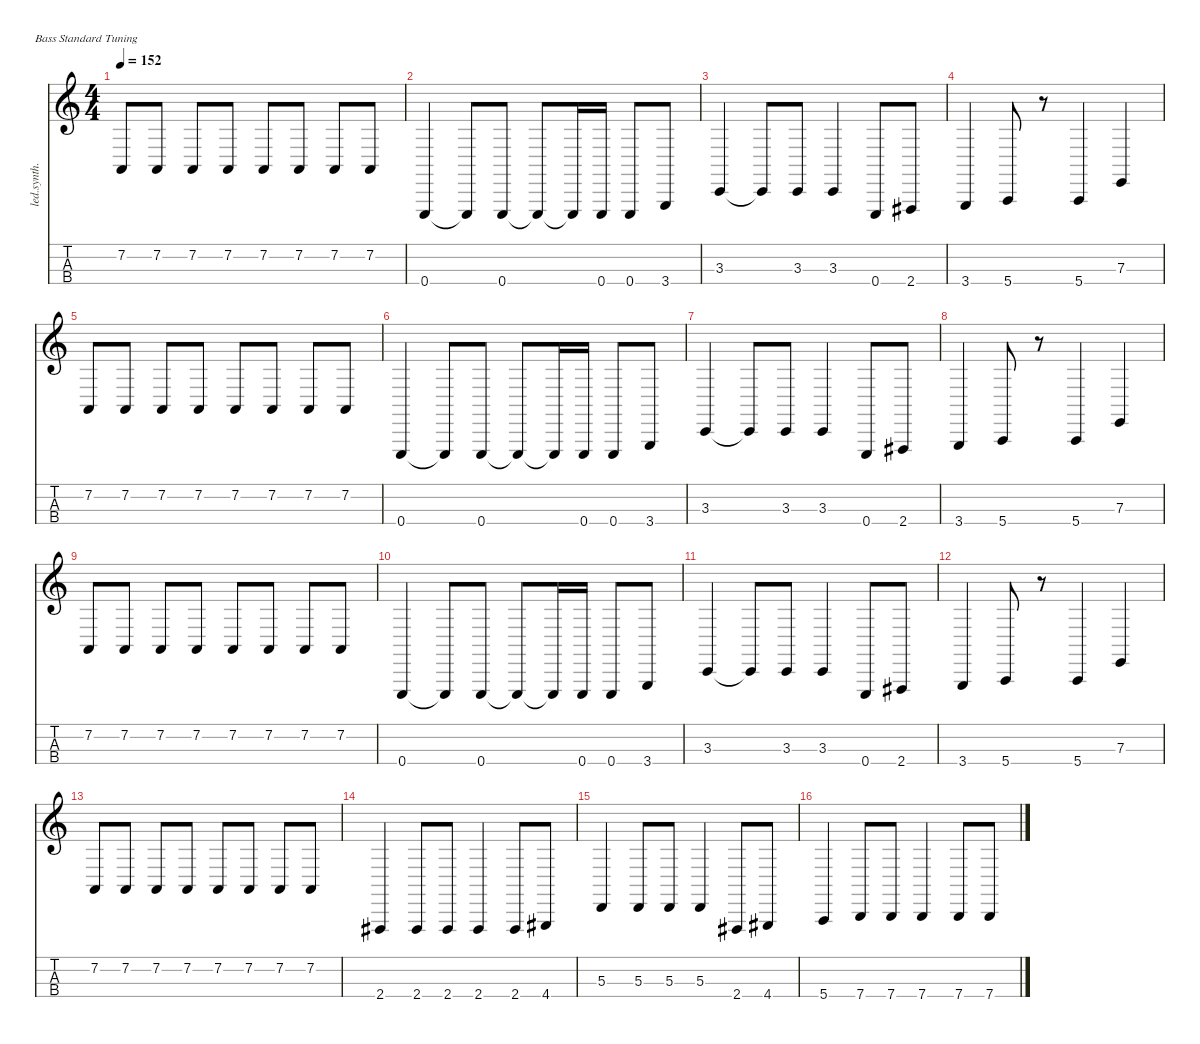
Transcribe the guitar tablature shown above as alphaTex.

\defaultSystemsLayout 4
\hideDynamics
\bracketExtendMode nobrackets
\track ("Bass" "led.synth.") {instrument lead8bassandlead}
\staff {score tabs}
\tuning (G2 D2 A1 E1)
\ts (4 4)
\tempo 152
\clef g2
\ks c
7.2.8{dy f} 7.2.8 7.2.8 7.2.8 7.2.8 7.2.8 7.2.8 7.2.8 |
0.4.4 0.4{t}.8 0.4.8 0.4{t}.8 0.4{t}.16 0.4.16 0.4.8 3.4.8 |
3.3.4 3.3{t}.8 3.3.8 3.3.4 0.4.8 2.4{acc #}.8 |
3.4.4 5.4.8 r.8 5.4.4 7.3.4 |
7.2.8 7.2.8 7.2.8 7.2.8 7.2.8 7.2.8 7.2.8 7.2.8 |
0.4.4 0.4{t}.8 0.4.8 0.4{t}.8 0.4{t}.16 0.4.16 0.4.8 3.4.8 |
3.3.4 3.3{t}.8 3.3.8 3.3.4 0.4.8 2.4{acc #}.8 |
3.4.4 5.4.8 r.8 5.4.4 7.3.4 |
7.2.8 7.2.8 7.2.8 7.2.8 7.2.8 7.2.8 7.2.8 7.2.8 |
0.4.4 0.4{t}.8 0.4.8 0.4{t}.8 0.4{t}.16 0.4.16 0.4.8 3.4.8 |
3.3.4 3.3{t}.8 3.3.8 3.3.4 0.4.8 2.4{acc #}.8 |
3.4.4 5.4.8 r.8 5.4.4 7.3.4 |
7.2.8 7.2.8 7.2.8 7.2.8 7.2.8 7.2.8 7.2.8 7.2.8 |
2.4{acc #}.4 2.4{acc #}.8 2.4{acc #}.8 2.4{acc #}.4 2.4{acc #}.8 4.4{acc #}.8 |
5.3.4 5.3.8 5.3.8 5.3.4 2.4{acc #}.8 4.4{acc #}.8 |
5.4.4 7.4.8 7.4.8 7.4.4 7.4.8 7.4.8
